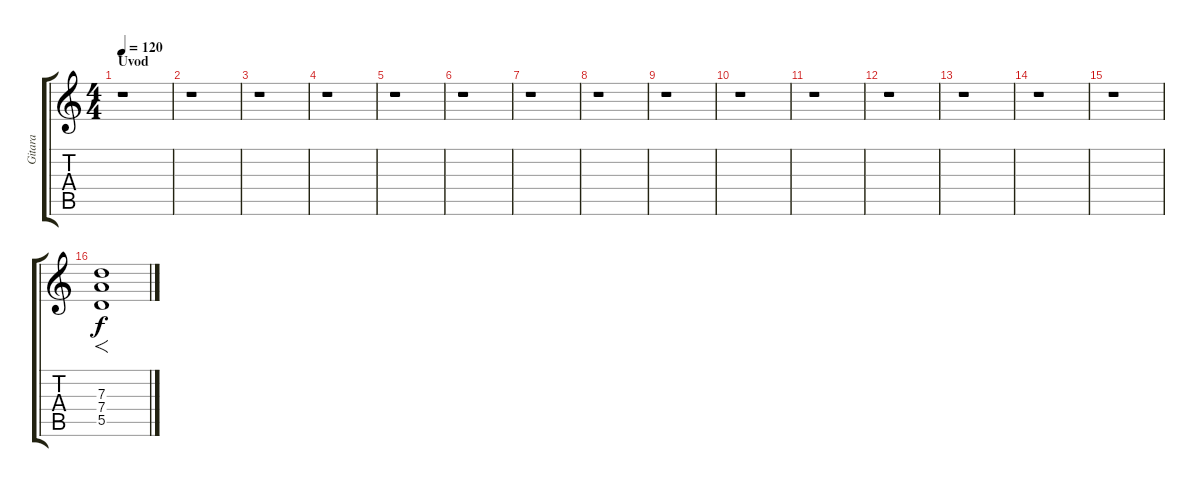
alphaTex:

\track ("Gitara" "Gitara") {instrument distortionguitar}
\staff {score tabs}
\tuning (E4 B3 G3 D3 A2 E2) {hide}
\ts (4 4)
\section ("" "Uvod")
\tempo 120
\clef g2
\ks c
r.1{dy f instrument distortionguitar} |
r.1 |
r.1 |
r.1 |
r.1 |
r.1 |
r.1 |
r.1 |
r.1 |
r.1 |
r.1 |
r.1 |
r.1 |
r.1 |
r.1 |
(7.3 7.4 5.5).1{f}
